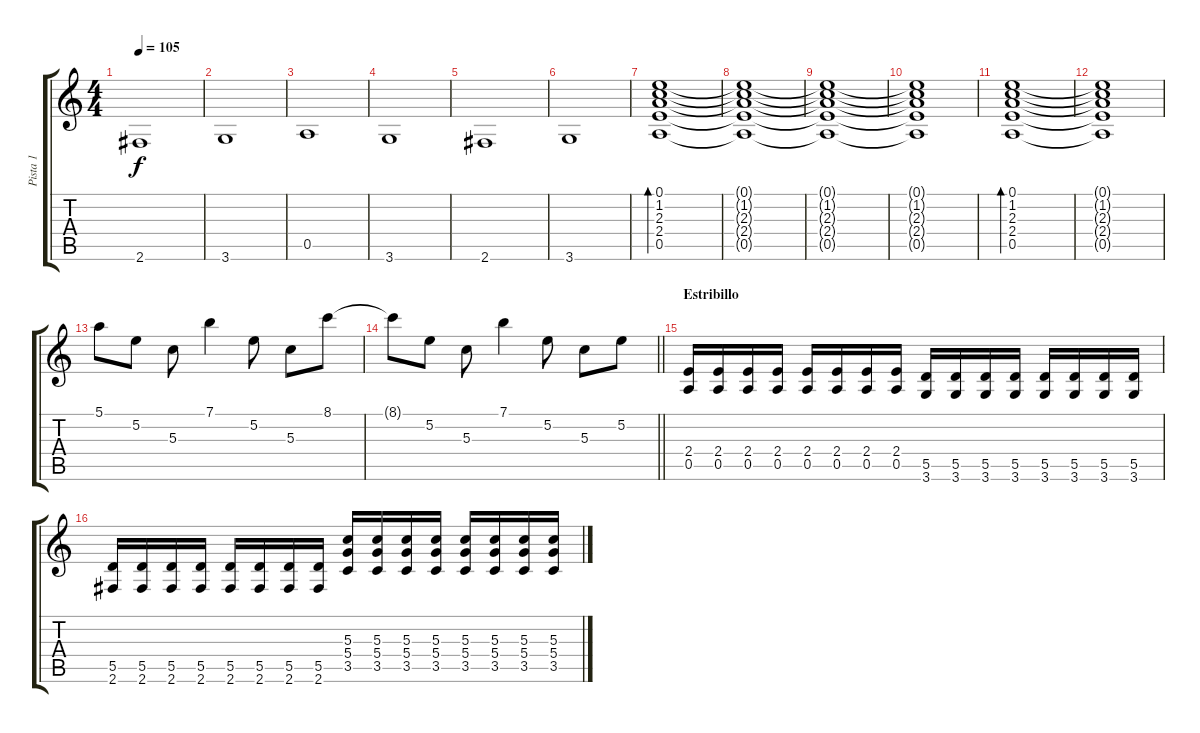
\track ("Pista 1" "Pista 1") {instrument overdrivenguitar}
\staff {score tabs}
\tuning (E4 B3 G3 D3 A2 E2) {hide}
\ts (4 4)
\tempo 105
\clef g2
\ks c
2.6.1{dy f} |
3.6.1 |
0.5.1 |
3.6.1 |
2.6.1 |
3.6.1 |
(0.1 1.2 2.3 2.4 0.5).1{bd 120} |
(0.1{t} 1.2{t} 2.3{t} 2.4{t} 0.5{t}).1 |
(0.1{t} 1.2{t} 2.3{t} 2.4{t} 0.5{t}).1 |
(0.1{t} 1.2{t} 2.3{t} 2.4{t} 0.5{t}).1 |
(0.1 1.2 2.3 2.4 0.5).1{bd 120} |
(0.1{t} 1.2{t} 2.3{t} 2.4{t} 0.5{t}).1 |
5.1.8 5.2.8 5.3.8 7.1.4 5.2.8 5.3.8 8.1.8 |
\barLineRight lightlight
8.1{t}.8 5.2.8 5.3.8 7.1.4 5.2.8 5.3.8 5.2.8 |
\section ("" "Estribillo")
(2.4 0.5).16 (2.4 0.5).16 (2.4 0.5).16 (2.4 0.5).16 (2.4 0.5).16 (2.4 0.5).16 (2.4 0.5).16 (2.4 0.5).16 (5.5 3.6).16 (5.5 3.6).16 (5.5 3.6).16 (5.5 3.6).16 (5.5 3.6).16 (5.5 3.6).16 (5.5 3.6).16 (5.5 3.6).16 |
(5.5 2.6).16 (5.5 2.6).16 (5.5 2.6).16 (5.5 2.6).16 (5.5 2.6).16 (5.5 2.6).16 (5.5 2.6).16 (5.5 2.6).16 (5.3 5.4 3.5).16 (5.3 5.4 3.5).16 (5.3 5.4 3.5).16 (5.3 5.4 3.5).16 (5.3 5.4 3.5).16 (5.3 5.4 3.5).16 (5.3 5.4 3.5).16 (5.3 5.4 3.5).16
